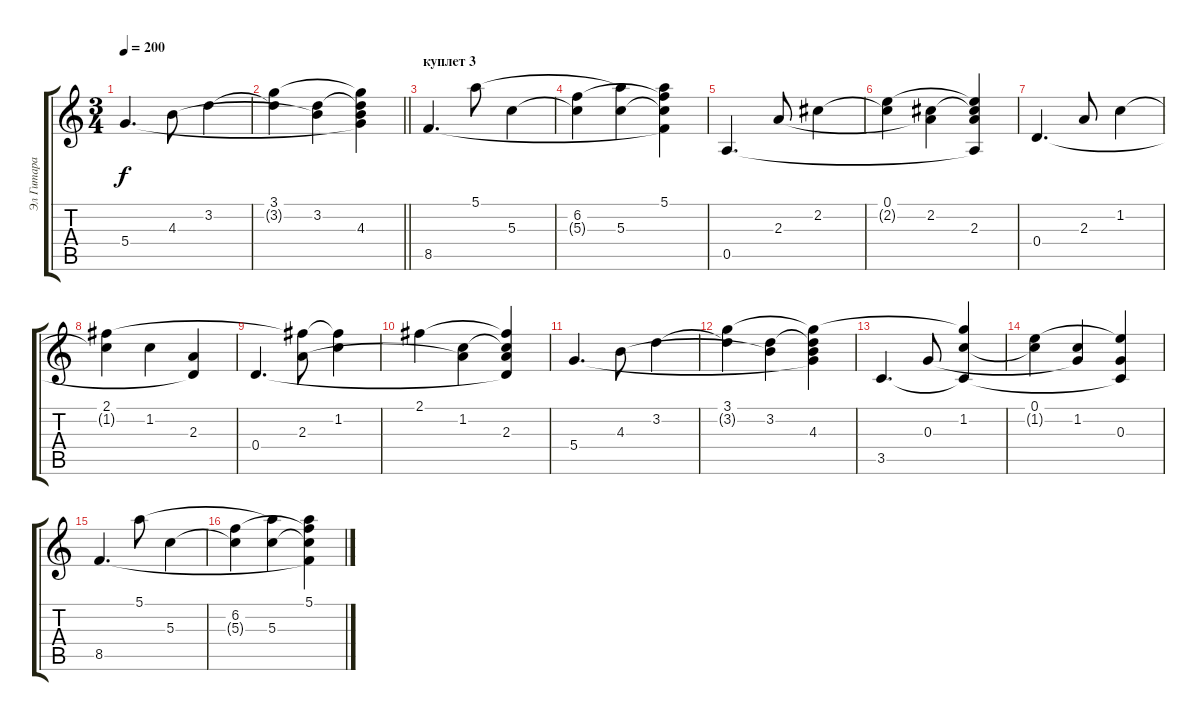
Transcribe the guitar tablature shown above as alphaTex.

\track ("Эл Гитара" "Эл Гитара") {instrument electricguitarjazz}
\staff {score tabs}
\tuning (E4 B3 G3 D3 A2 E2) {hide}
\ts (3 4)
\tempo 200
\clef g2
\ks c
5.4.4{d dy f} 4.3.8 3.2.4 |
\barLineRight lightlight
(3.1 3.2{t}).4 (3.2 4.3{t}).4 (3.1{t} 3.2{t} 4.3 5.4{t}).4 |
\section ("" "куплет 3")
8.5.4{d} 5.1.8 5.3.4 |
(6.2 5.3{t}).4 (5.1{t} 5.3).4 (5.1 6.2{t} 5.3{t} 8.5{t}).4 |
0.5.4{d} 2.3.8 2.2.4 |
(0.1 2.2{t}).4 (2.2 2.3{t}).4 (0.1{t} 2.2{t} 2.3 0.5{t}).4 |
0.4.4{d} 2.3.8 1.2.4 |
(2.1 1.2{t}).4 1.2.4 (2.3 0.4{t}).4 |
0.4.4{d} (2.1{t} 2.3).8 (2.1{t} 1.2).4 |
2.1.4 (1.2 2.3{t}).4 (2.1{t} 1.2{t} 2.3 0.4{t}).4 |
5.4.4{d} 4.3.8 3.2.4 |
(3.1 3.2{t}).4 (3.2 4.3{t}).4 (3.1{t} 3.2{t} 4.3 5.4{t}).4 |
3.5.4{d} 0.3.8 (3.1{t} 1.2 3.5{t}).4 |
(0.1 1.2{t}).4 (1.2 0.3{t}).4 (0.1{t} 0.3 3.5{t}).4 |
8.5.4{d} 5.1.8 5.3.4 |
(6.2 5.3{t}).4 (5.1{t} 5.3).4 (5.1 6.2{t} 5.3{t} 8.5{t}).4
